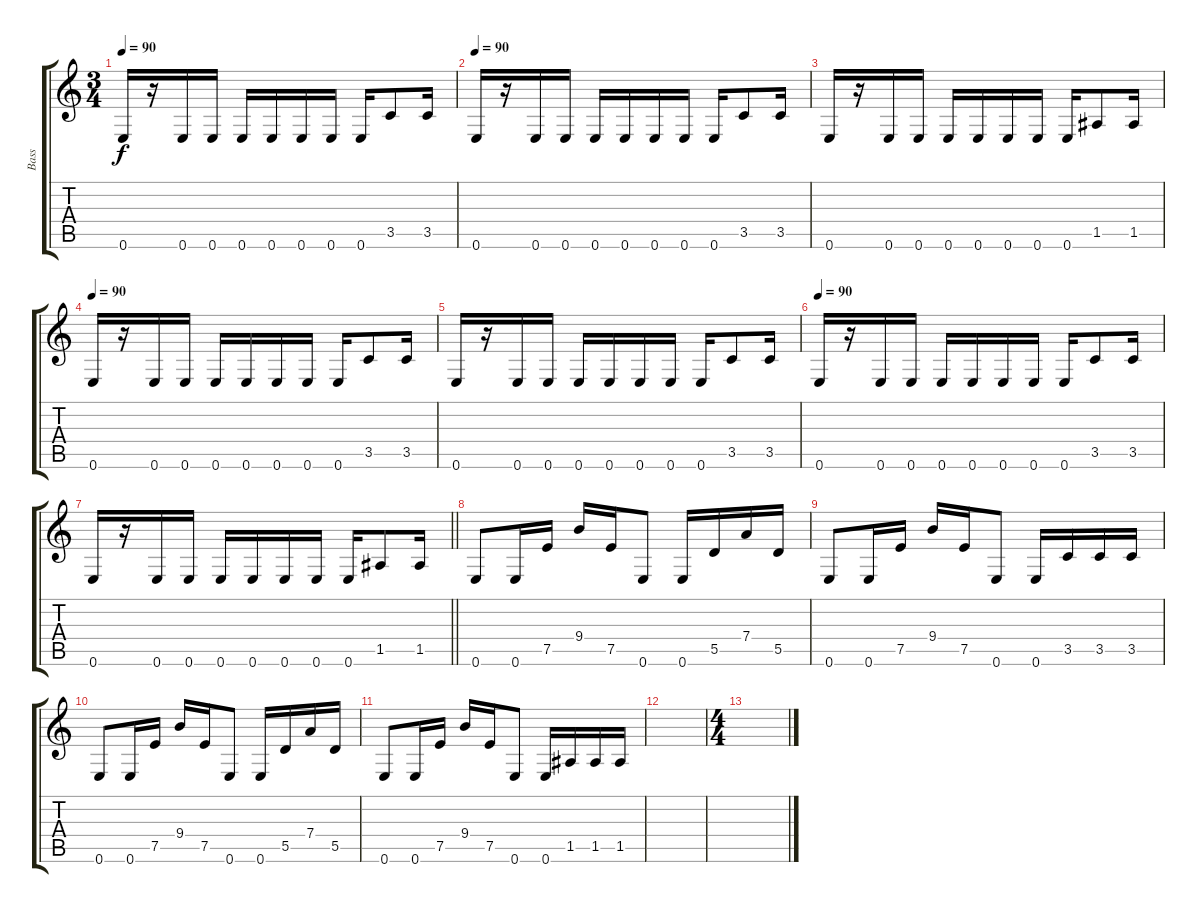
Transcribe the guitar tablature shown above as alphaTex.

\track ("Bass" "Bass") {instrument electricbasspick}
\staff {score tabs}
\tuning (E4 B3 G3 D3 A2 E2) {hide}
\ts (3 4)
\tempo 90
\clef g2
\ks c
0.6.16{dy f} r.16 0.6.16 0.6.16 0.6.16 0.6.16 0.6.16 0.6.16 0.6.16 3.5.8 3.5.16 |
\tempo 90
0.6.16 r.16 0.6.16 0.6.16 0.6.16 0.6.16 0.6.16 0.6.16 0.6.16 3.5.8 3.5.16 |
0.6.16 r.16 0.6.16 0.6.16 0.6.16 0.6.16 0.6.16 0.6.16 0.6.16 1.5.8 1.5.16 |
\tempo 90
0.6.16 r.16 0.6.16 0.6.16 0.6.16 0.6.16 0.6.16 0.6.16 0.6.16 3.5.8 3.5.16 |
0.6.16 r.16 0.6.16 0.6.16 0.6.16 0.6.16 0.6.16 0.6.16 0.6.16 3.5.8 3.5.16 |
\tempo 90
0.6.16 r.16 0.6.16 0.6.16 0.6.16 0.6.16 0.6.16 0.6.16 0.6.16 3.5.8 3.5.16 |
\barLineRight lightlight
0.6.16 r.16 0.6.16 0.6.16 0.6.16 0.6.16 0.6.16 0.6.16 0.6.16 1.5.8 1.5.16 |
0.6.8 0.6.16 7.5.16 9.4.16 7.5.16 0.6.8 0.6.16 5.5.16 7.4.16 5.5.16 |
0.6.8 0.6.16 7.5.16 9.4.16 7.5.16 0.6.8 0.6.16 3.5.16 3.5.16 3.5.16 |
0.6.8 0.6.16 7.5.16 9.4.16 7.5.16 0.6.8 0.6.16 5.5.16 7.4.16 5.5.16 |
0.6.8 0.6.16 7.5.16 9.4.16 7.5.16 0.6.8 0.6.16 1.5.16 1.5.16 1.5.16 |
|
\ts (4 4)
